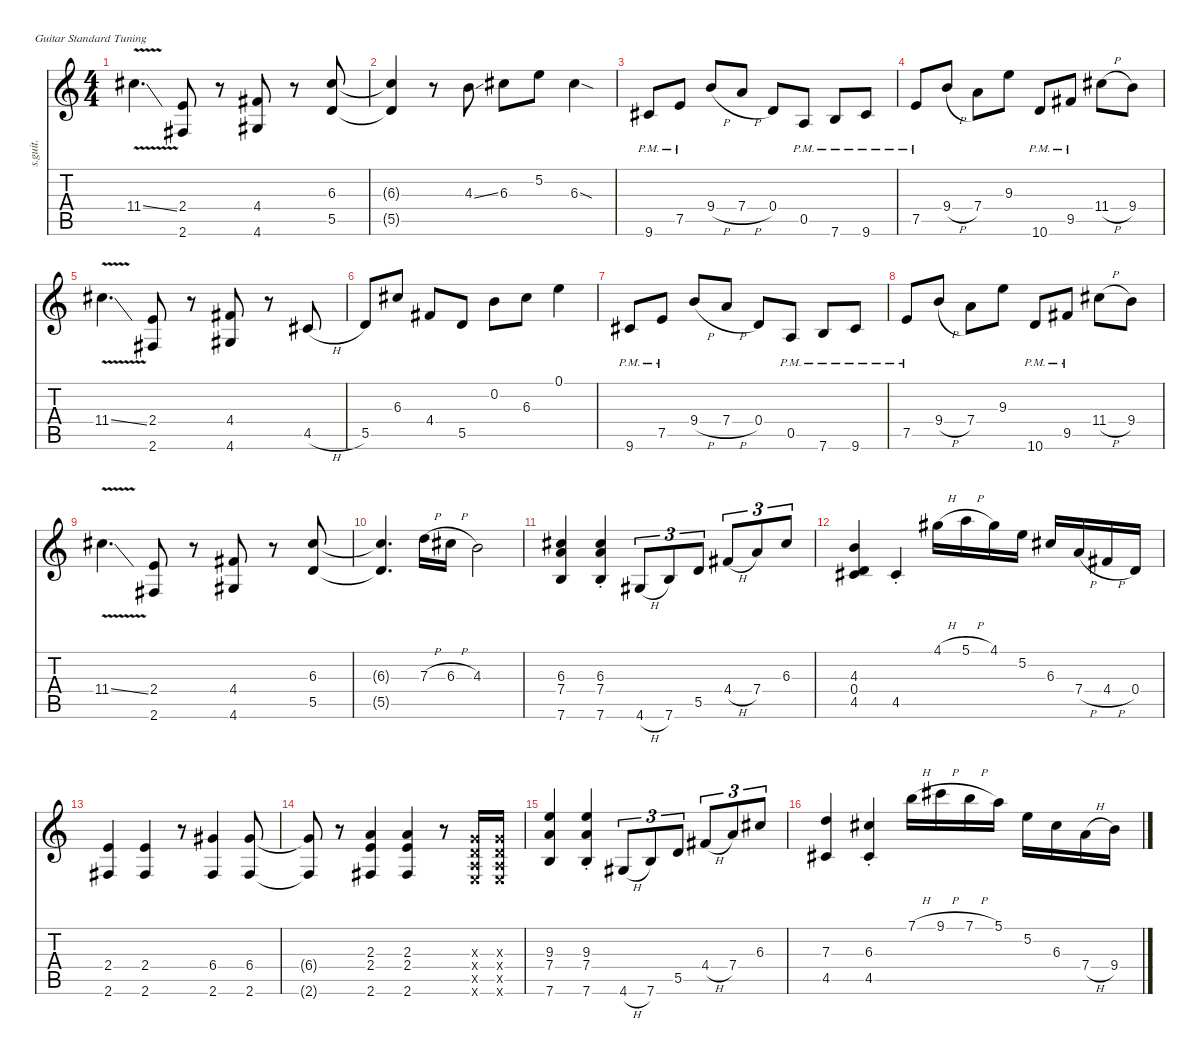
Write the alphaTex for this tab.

\defaultSystemsLayout 4
\hideDynamics
\bracketExtendMode nobrackets
\track ("Mario" "s.guit.") {instrument electricguitarclean}
\staff {score tabs}
\tuning (E4 B3 G3 D3 A2 E2)
\ts (4 4)
\tempo (185 hide)
\clef g2
\ks c
11.4{v ss acc #}.4{d dy mf} (2.4 2.6{acc #}).8 r.8 (4.4{acc #} 4.6{acc #}).8 r.8 (6.3{acc #} 5.5).8 |
(6.3{t acc #} 5.5{t}).4 r.8 4.3{ss}.8 6.3{acc #}.8 5.2.8 6.3{sod acc #}.4 |
9.6{pm acc #}.8 7.5{pm}.8 9.4{h}.8 7.4{h}.8 0.4.8 0.5{pm}.8 7.6{pm}.8 9.6{pm acc #}.8 |
7.5{pm}.8 9.4{h}.8 7.4.8 9.3.8 10.6{pm}.8 9.5{pm acc #}.8 11.4{h acc #}.8 9.4.8 |
11.4{v ss acc #}.4{d} (2.4 2.6{acc #}).8 r.8 (4.4{acc #} 4.6{acc #}).8 r.8 4.5{h acc #}.8 |
5.5.8 6.3{acc #}.8 4.4{acc #}.8 5.5.8 0.2.8 6.3{acc #}.8 0.1.4 |
9.6{pm acc #}.8 7.5{pm}.8 9.4{h}.8 7.4{h}.8 0.4.8 0.5{pm}.8 7.6{pm}.8 9.6{pm acc #}.8 |
7.5{pm}.8 9.4{h}.8 7.4.8 9.3.8 10.6{pm}.8 9.5{pm acc #}.8 11.4{h acc #}.8 9.4.8 |
11.4{v ss acc #}.4{d} (2.4 2.6{acc #}).8 r.8 (4.4{acc #} 4.6{acc #}).8 r.8 (6.3{acc #} 5.5).8 |
(6.3{t acc #} 5.5{t}).4{d} 7.3{h}.16 6.3{h acc #}.16 4.3.2 |
(6.3{acc #} 7.4 7.6).4 (6.3{st acc #} 7.4{st} 7.6{st}).4 4.6{h acc #}.8{tu (3 2)} 7.6.8{tu (3 2)} 5.5.8{tu (3 2)} 4.4{h acc #}.8{tu (3 2)} 7.4.8{tu (3 2)} 6.3{acc #}.8{tu (3 2)} |
(4.3 0.4 4.5{acc #}).4 4.5{st acc #}.4 4.1{h acc #}.16 5.1{h}.16 4.1{acc #}.16 5.2.16 6.3{acc #}.16 7.4{h}.16 4.4{h acc #}.16 0.4.16 |
(2.4 2.6{acc #}).4 (2.4 2.6{acc #}).4 r.8 (6.4{acc #} 2.6{acc #}).4 (6.4{acc #} 2.6{acc #}).8 |
(6.4{t acc #} 2.6{t acc #}).8 r.8 (2.3 2.4 2.6{acc #}).4 (2.3 2.4 2.6{acc #}).4 r.8 (0.3{x} 0.4{x} 0.5{x} 0.6{x}).16 (0.3{x} 0.4{x} 0.5{x} 0.6{x}).16 |
(9.3 7.4 7.6).4 (9.3{st} 7.4{st} 7.6{st}).4 4.6{h acc #}.8{tu (3 2)} 7.6.8{tu (3 2)} 5.5.8{tu (3 2)} 4.4{h acc #}.8{tu (3 2)} 7.4.8{tu (3 2)} 6.3{acc #}.8{tu (3 2)} |
(7.3 4.5{acc #}).4 (6.3{st acc #} 4.5{st acc #}).4 7.1{h}.16 9.1{h acc #}.16 7.1{h}.16 5.1.16 5.2.16 6.3{acc #}.16 7.4{h}.16 9.4.16
